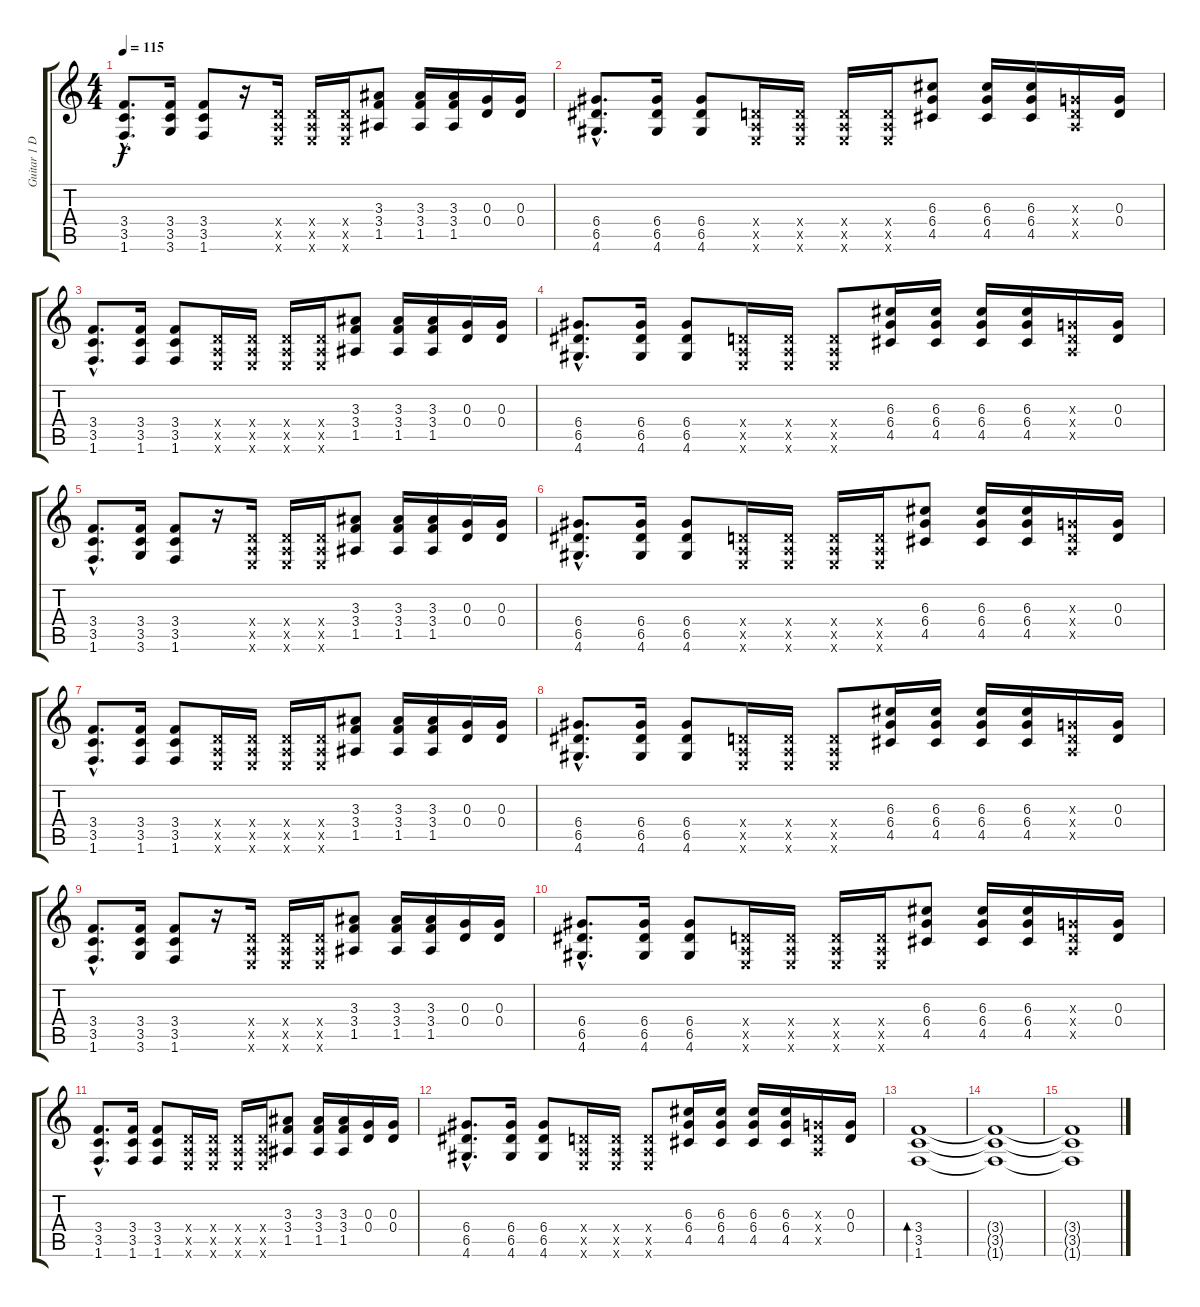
\track ("Guitar 1 Distortion" "Guitar 1 D") {instrument distortionguitar}
\staff {score tabs}
\tuning (E4 B3 G3 D3 A2 E2) {hide}
\ts (4 4)
\tempo 115
\clef g2
\ks c
(3.4{hac} 3.5{hac} 1.6{hac}).8{d dy f} (3.4 3.5 3.6).16 (3.4 3.5 1.6).8 r.16 (0.4{x} 0.5{x} 0.6{x}).16 (0.4{x} 0.5{x} 0.6{x}).16 (0.4{x} 0.5{x} 0.6{x}).16 (3.3 3.4 1.5).8 (3.3 3.4 1.5).16 (3.3 3.4 1.5).16 (0.3 0.4).16 (0.3 0.4).16 |
(6.4{hac} 6.5{hac} 4.6{hac}).8{d} (6.4 6.5 4.6).16 (6.4 6.5 4.6).8 (0.4{x} 0.5{x} 0.6{x}).16 (0.4{x} 0.5{x} 0.6{x}).16 (0.4{x} 0.5{x} 0.6{x}).16 (0.4{x} 0.5{x} 0.6{x}).16 (6.3 6.4 4.5).8 (6.3 6.4 4.5).16 (6.3 6.4 4.5).16 (0.3{x} 0.4{x} 0.5{x}).16 (0.3 0.4).16 |
(3.4{hac} 3.5{hac} 1.6{hac}).8{d} (3.4 3.5 1.6).16 (3.4 3.5 1.6).8 (0.4{x} 0.5{x} 0.6{x}).16 (0.4{x} 0.5{x} 0.6{x}).16 (0.4{x} 0.5{x} 0.6{x}).16 (0.4{x} 0.5{x} 0.6{x}).16 (3.3 3.4 1.5).8 (3.3 3.4 1.5).16 (3.3 3.4 1.5).16 (0.3 0.4).16 (0.3 0.4).16 |
(6.4{hac} 6.5{hac} 4.6{hac}).8{d} (6.4 6.5 4.6).16 (6.4 6.5 4.6).8 (0.4{x} 0.5{x} 0.6{x}).16 (0.4{x} 0.5{x} 0.6{x}).16 (0.4{x} 0.5{x} 0.6{x}).8 (6.3 6.4 4.5).16 (6.3 6.4 4.5).16 (6.3 6.4 4.5).16 (6.3 6.4 4.5).16 (0.3{x} 0.4{x} 0.5{x}).16 (0.3 0.4).16 |
(3.4{hac} 3.5{hac} 1.6{hac}).8{d} (3.4 3.5 3.6).16 (3.4 3.5 1.6).8 r.16 (0.4{x} 0.5{x} 0.6{x}).16 (0.4{x} 0.5{x} 0.6{x}).16 (0.4{x} 0.5{x} 0.6{x}).16 (3.3 3.4 1.5).8 (3.3 3.4 1.5).16 (3.3 3.4 1.5).16 (0.3 0.4).16 (0.3 0.4).16 |
(6.4{hac} 6.5{hac} 4.6{hac}).8{d} (6.4 6.5 4.6).16 (6.4 6.5 4.6).8 (0.4{x} 0.5{x} 0.6{x}).16 (0.4{x} 0.5{x} 0.6{x}).16 (0.4{x} 0.5{x} 0.6{x}).16 (0.4{x} 0.5{x} 0.6{x}).16 (6.3 6.4 4.5).8 (6.3 6.4 4.5).16 (6.3 6.4 4.5).16 (0.3{x} 0.4{x} 0.5{x}).16 (0.3 0.4).16 |
(3.4{hac} 3.5{hac} 1.6{hac}).8{d} (3.4 3.5 1.6).16 (3.4 3.5 1.6).8 (0.4{x} 0.5{x} 0.6{x}).16 (0.4{x} 0.5{x} 0.6{x}).16 (0.4{x} 0.5{x} 0.6{x}).16 (0.4{x} 0.5{x} 0.6{x}).16 (3.3 3.4 1.5).8 (3.3 3.4 1.5).16 (3.3 3.4 1.5).16 (0.3 0.4).16 (0.3 0.4).16 |
(6.4{hac} 6.5{hac} 4.6{hac}).8{d} (6.4 6.5 4.6).16 (6.4 6.5 4.6).8 (0.4{x} 0.5{x} 0.6{x}).16 (0.4{x} 0.5{x} 0.6{x}).16 (0.4{x} 0.5{x} 0.6{x}).8 (6.3 6.4 4.5).16 (6.3 6.4 4.5).16 (6.3 6.4 4.5).16 (6.3 6.4 4.5).16 (0.3{x} 0.4{x} 0.5{x}).16 (0.3 0.4).16 |
(3.4{hac} 3.5{hac} 1.6{hac}).8{d} (3.4 3.5 3.6).16 (3.4 3.5 1.6).8 r.16 (0.4{x} 0.5{x} 0.6{x}).16 (0.4{x} 0.5{x} 0.6{x}).16 (0.4{x} 0.5{x} 0.6{x}).16 (3.3 3.4 1.5).8 (3.3 3.4 1.5).16 (3.3 3.4 1.5).16 (0.3 0.4).16 (0.3 0.4).16 |
(6.4{hac} 6.5{hac} 4.6{hac}).8{d} (6.4 6.5 4.6).16 (6.4 6.5 4.6).8 (0.4{x} 0.5{x} 0.6{x}).16 (0.4{x} 0.5{x} 0.6{x}).16 (0.4{x} 0.5{x} 0.6{x}).16 (0.4{x} 0.5{x} 0.6{x}).16 (6.3 6.4 4.5).8 (6.3 6.4 4.5).16 (6.3 6.4 4.5).16 (0.3{x} 0.4{x} 0.5{x}).16 (0.3 0.4).16 |
(3.4{hac} 3.5{hac} 1.6{hac}).8{d} (3.4 3.5 1.6).16 (3.4 3.5 1.6).8 (0.4{x} 0.5{x} 0.6{x}).16 (0.4{x} 0.5{x} 0.6{x}).16 (0.4{x} 0.5{x} 0.6{x}).16 (0.4{x} 0.5{x} 0.6{x}).16 (3.3 3.4 1.5).8 (3.3 3.4 1.5).16 (3.3 3.4 1.5).16 (0.3 0.4).16 (0.3 0.4).16 |
(6.4{hac} 6.5{hac} 4.6{hac}).8{d} (6.4 6.5 4.6).16 (6.4 6.5 4.6).8 (0.4{x} 0.5{x} 0.6{x}).16 (0.4{x} 0.5{x} 0.6{x}).16 (0.4{x} 0.5{x} 0.6{x}).8 (6.3 6.4 4.5).16 (6.3 6.4 4.5).16 (6.3 6.4 4.5).16 (6.3 6.4 4.5).16 (0.3{x} 0.4{x} 0.5{x}).16 (0.3 0.4).16 |
(3.4 3.5 1.6).1{bd 240} |
(3.4{t} 3.5{t} 1.6{t}).1 |
(3.4{t} 3.5{t} 1.6{t}).1
